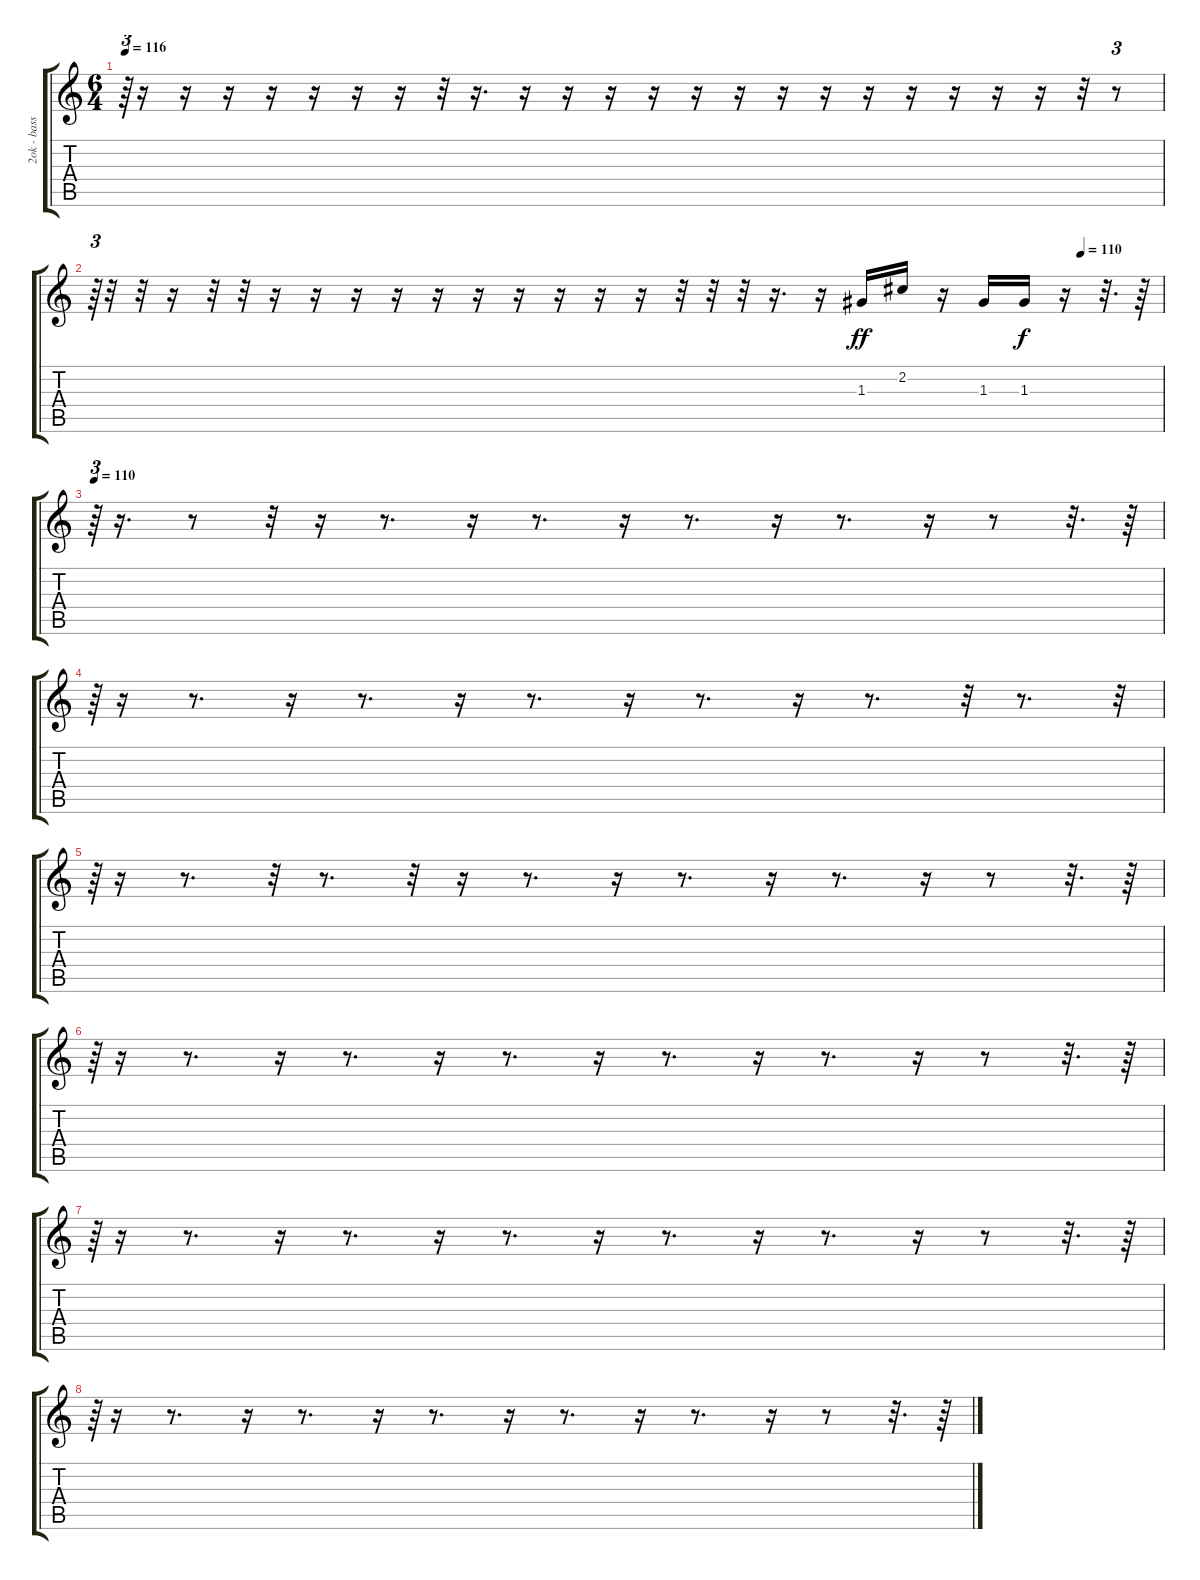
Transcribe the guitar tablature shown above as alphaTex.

\track ("2ok - basso" "2ok - bass") {instrument electricbasspick}
\staff {score tabs}
\tuning (E4 B3 G3 D3 A2 E2) {hide}
\ts (6 4)
\tempo 116
\clef g2
\ks c
r.64{tu (3 2) dy fff} r.16 r.16 r.16 r.16 r.16 r.16 r.16 r.32 r.16{d} r.16 r.16 r.16 r.16 r.16 r.16 r.16 r.16 r.16 r.16 r.16 r.16 r.16 r.32 r.8{tu (3 2)} |
\tempo (110 0.9236111111111112)
r.64{tu (3 2)} r.32 r.32 r.16 r.32 r.32 r.16 r.16 r.16 r.16 r.16 r.16 r.16 r.16 r.16 r.16 r.32 r.32 r.32 r.16{d} r.16 1.3.16{dy ff} 2.2.16 r.16 1.3.16 1.3.16{dy f} r.16 r.32{d} r.64 |
\tempo 110
r.64{tu (3 2)} r.16{d} r.8 r.32 r.16 r.8{d} r.16 r.8{d} r.16 r.8{d} r.16 r.8{d} r.16 r.8 r.32{d} r.64 |
r.64{tu (3 2)} r.16 r.8{d} r.16 r.8{d} r.16 r.8{d} r.16 r.8{d} r.16 r.8{d} r.32 r.8{d} r.32{tu (3 2)} |
r.64{tu (3 2)} r.16 r.8{d} r.32 r.8{d} r.32 r.16 r.8{d} r.16 r.8{d} r.16 r.8{d} r.16 r.8 r.32{d} r.64 |
r.64{tu (3 2)} r.16 r.8{d} r.16 r.8{d} r.16 r.8{d} r.16 r.8{d} r.16 r.8{d} r.16 r.8 r.32{d} r.64 |
r.64{tu (3 2)} r.16 r.8{d} r.16 r.8{d} r.16 r.8{d} r.16 r.8{d} r.16 r.8{d} r.16 r.8 r.32{d} r.64 |
r.64{tu (3 2)} r.16 r.8{d} r.16 r.8{d} r.16 r.8{d} r.16 r.8{d} r.16 r.8{d} r.16 r.8 r.32{d} r.64
